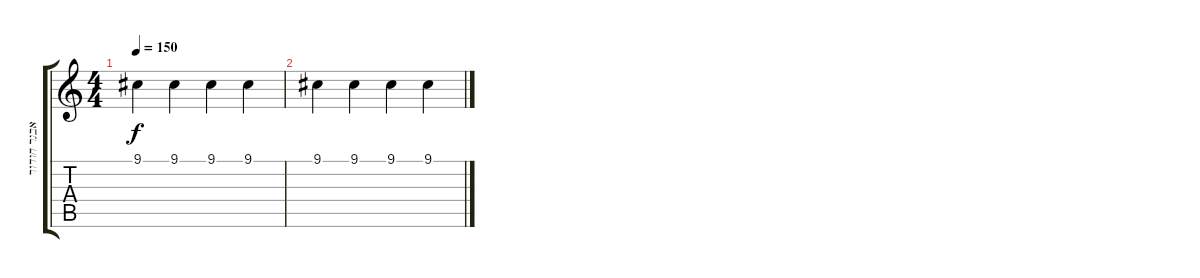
\track ("אבנר חודורוב 2" "אבנר חודור") {instrument stringensemble1}
\staff {score tabs}
\tuning (E4 B3 G3 D3 A2 E2) {hide}
\ts (4 4)
\tempo 150
\clef g2
\ks c
9.1.4{dy f} 9.1.4 9.1.4 9.1.4 |
9.1.4 9.1.4 9.1.4 9.1.4
